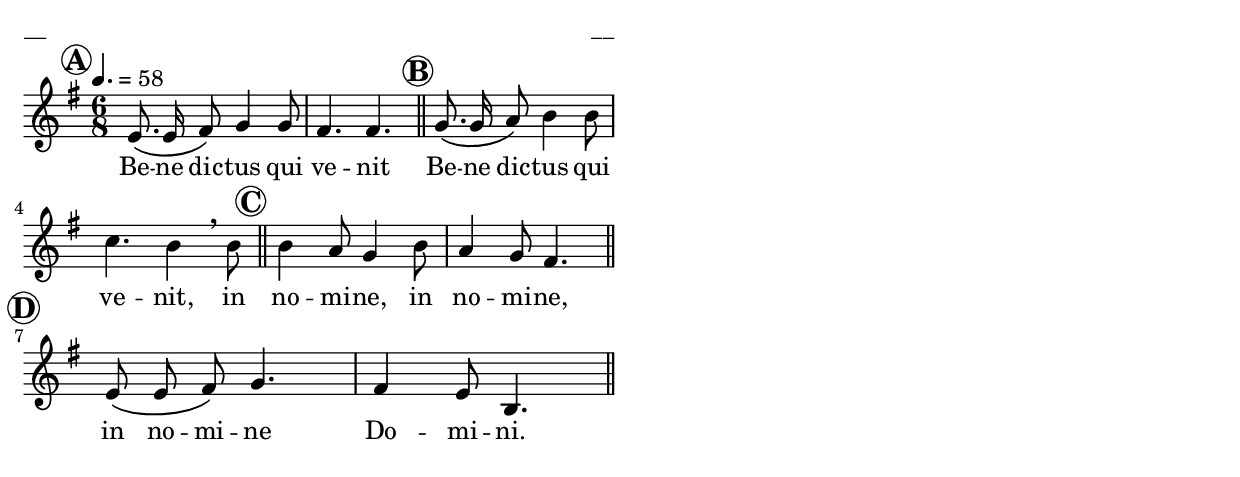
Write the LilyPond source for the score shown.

\version "2.13.16" 
%\header {
%    title = "Benedictus qui venit"
%}
% Chants de Taizé, #15
\paper {
line-width = 10\cm
left-margin = 0.4\cm
between-system-padding = 0.1\cm
between-system-space = 0.1\cm
}
\layout {
indent = #0
ragged-last = ##f
}


voiceA = \relative c' {
\clef "treble"
\key e \minor
\override Score.RehearsalMark #'break-align-symbols = #'(time-signature)
\time 6/8 \mark \markup { \circle \bold A } \tempo 4.=58
\repeat volta 2 {
e8.\( e16 fis8\) g4 g8 | fis4. fis4. \bar "||" \mark \markup { \circle \bold B }
g8.\( g16 a8\) b4 b8 | c4. b4  \breathe  b8 \bar "||" 
\once \override Staff.TimeSignature #'stencil = ##f
\time 6/8
\mark \markup { \circle \bold C }
b4  a8 g4 b8 | a4 g8 fis4. \bar "||" \mark \markup { \circle \bold D }
e8\( e fis\) g4. |  fis4 e8 b4. \bar "||"
} 
} 


lyricA = \lyricmode {
Be -- ne dic -- tus qui ve -- nit
Be -- ne dic -- tus qui ve -- nit,
in no -- mi -- ne, in no -- mi -- ne, in no -- mi -- ne Do -- mi -- ni. 
}


fullScore = <<
\new Staff {
<<
\new Voice = "voiceA" { \oneVoice \autoBeamOff \voiceA }
\lyricsto "voiceA" \new Lyrics \lyricA
>>
}
>>

\score {
\fullScore
\header { piece = "__" opus = "__" }
}
\markup { \with-color #(x11-color 'white) \sans \smaller "__" }
\score {
\unfoldRepeats
\fullScore
\midi {
\context { \Staff \remove "Staff_performer" }
\context { \Voice \consists "Staff_performer" }
}
}


